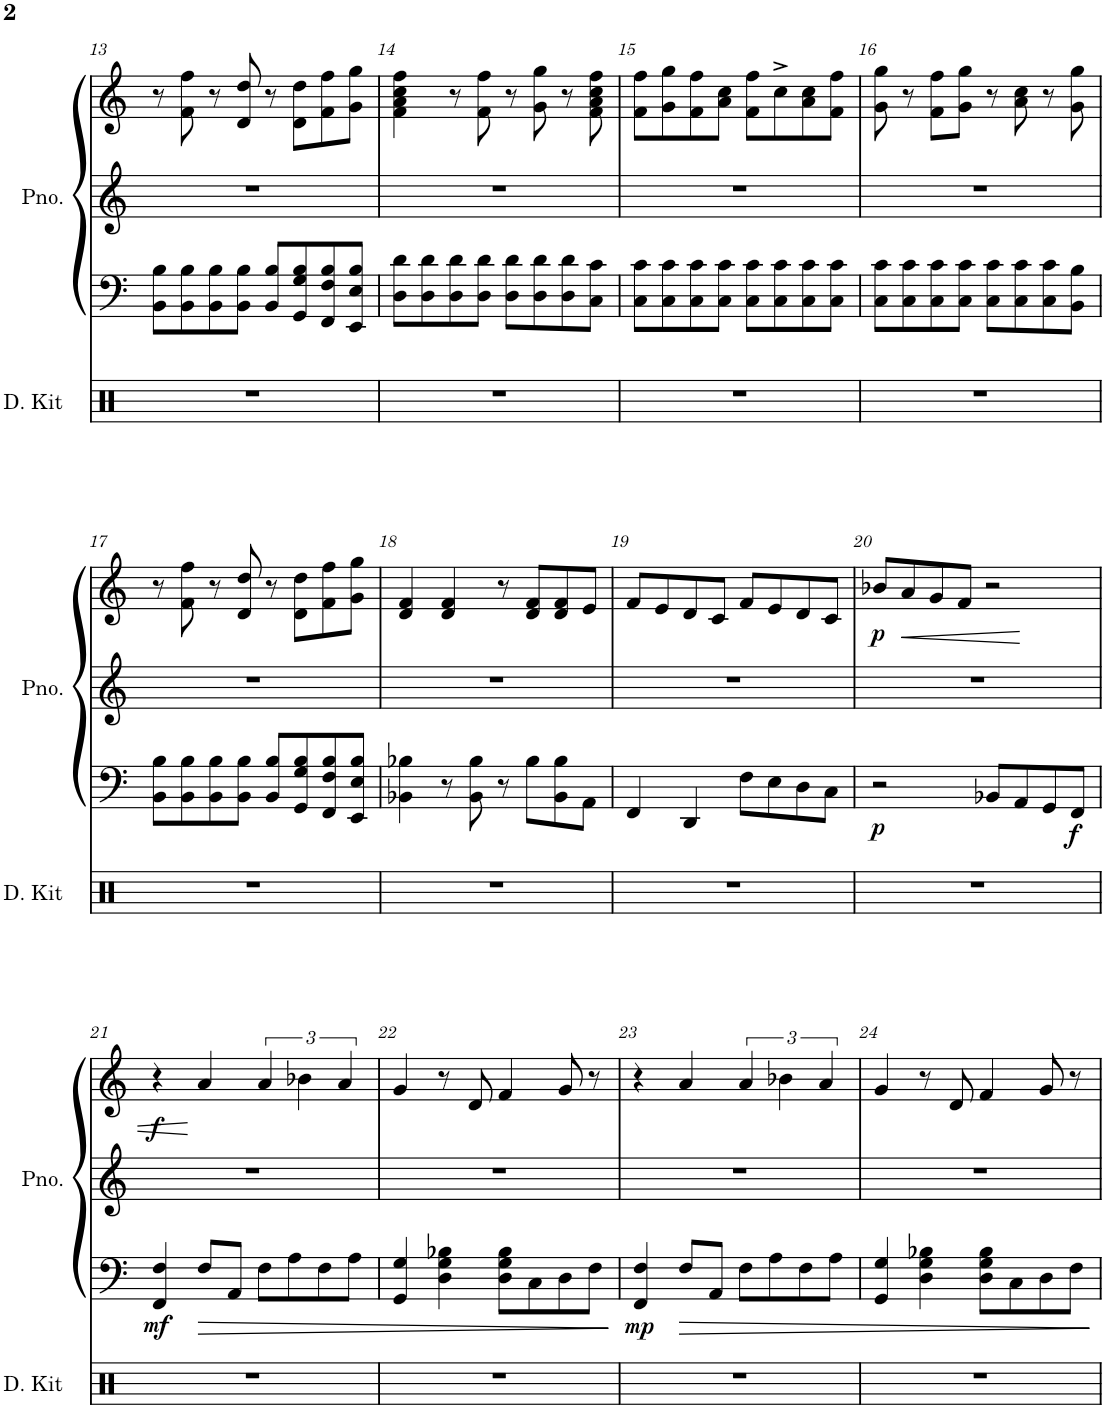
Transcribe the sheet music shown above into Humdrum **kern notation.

**kern	**kern	**kern	**kern	**dynam
*part2	*part1	*part1	*part1	*part1
*staff4	*staff3	*staff2	*staff1	*staff1/2/3
*I"Drum Kit	*I"Piano	*	*	*
*I'D. Kit	*I'Pno.	*	*	*
!!LO:PB:g=z
*clefX	*clefF4	*clefG2	*clefG2	*
*k[]	*k[]	*k[]	*k[]	*
*M4/4	*M4/4	*M4/4	*M4/4	*
=13	=13	=13	=13	=13
1r	8BB\ 8B\L	1r	8r	.
.	8BB\ 8B\	.	8f\ 8ff\	.
.	8BB\ 8B\	.	8r	.
.	8BB\ 8B\J	.	8d/ 8dd/	.
.	8BB/ 8B/L	.	8r	.
.	8GG/ 8G/ 8B/	.	8d\ 8dd\L	.
.	8FF/ 8F/ 8B/	.	8f\ 8ff\	.
.	8EE/ 8E/ 8B/J	.	8g\ 8gg\J	.
=14	=14	=14	=14	=14
1r	8D\ 8d\L	1r	4f\ 4a\ 4cc\ 4ff\	.
.	8D\ 8d\	.	.	.
.	8D\ 8d\	.	8r	.
.	8D\ 8d\J	.	8f\ 8ff\	.
.	8D\ 8d\L	.	8r	.
.	8D\ 8d\	.	8g\ 8gg\	.
.	8D\ 8d\	.	8r	.
.	8C\ 8c\J	.	8f\ 8a\ 8cc\ 8ff\	.
=15	=15	=15	=15	=15
1r	8C\ 8c\L	1r	8f\ 8ff\L	.
.	8C\ 8c\	.	8g\ 8gg\	.
.	8C\ 8c\	.	8f\ 8ff\	.
.	8C\ 8c\J	.	8a\ 8cc\J	.
.	8C\ 8c\L	.	8f\ 8ff\L	.
.	8C\ 8c\	.	8cc^\	.
.	8C\ 8c\	.	8a\ 8cc\	.
.	8C\ 8c\J	.	8f\ 8ff\J	.
=16	=16	=16	=16	=16
1r	8C\ 8c\L	1r	8g\ 8gg\	.
.	8C\ 8c\	.	8r	.
.	8C\ 8c\	.	8f\ 8ff\L	.
.	8C\ 8c\J	.	8g\ 8gg\J	.
.	8C\ 8c\L	.	8r	.
.	8C\ 8c\	.	8a\ 8cc\	.
.	8C\ 8c\	.	8r	.
.	8BB\ 8B\J	.	8g\ 8gg\	.
!!LO:LB:g=z
=17	=17	=17	=17	=17
1r	8BB\ 8B\L	1r	8r	.
.	8BB\ 8B\	.	8f\ 8ff\	.
.	8BB\ 8B\	.	8r	.
.	8BB\ 8B\J	.	8d/ 8dd/	.
.	8BB/ 8B/L	.	8r	.
.	8GG/ 8G/ 8B/	.	8d\ 8dd\L	.
.	8FF/ 8F/ 8B/	.	8f\ 8ff\	.
.	8EE/ 8E/ 8B/J	.	8g\ 8gg\J	.
=18	=18	=18	=18	=18
1r	4BB-X\ 4B-X\	1r	4d/ 4f/	.
.	8r	.	4d/ 4f/	.
.	8BB-\ 8B-\	.	.	.
.	8r	.	8r	.
.	8B-\L	.	8d/ 8f/L	.
.	8BB-\ 8B-\	.	8d/ 8f/	.
.	8AA\J	.	8e/J	.
=19	=19	=19	=19	=19
1r	4FF/	1r	8f/L	.
.	.	.	8e/	.
.	4DD/	.	8d/	.
.	.	.	8c/J	.
.	8F\L	.	8f/L	.
.	8E\	.	8e/	.
.	8D\	.	8d/	.
.	8C\J	.	8c/J	.
=20	=20	=20	=20	=20
!	!	!	!	!LO:DY:b=3
!	!	!	!	!LO:DY:n=1:b
1r	2r	1r	8b-X/L	p p
!	!	!	!	!LO:HP:b
.	.	.	8a/	<
.	.	.	8g/	.
.	.	.	8f/J	.
.	8BB-X/L	.	2r	.
.	8AA/	.	.	.
.	8GG/	.	.	.
!	!	!	!	!LO:DY:n=2:b=3
.	8FF/J	.	.	f
!!LO:LB:g=z
=21	=21	=21	=21	=21
!	!	!	!	!LO:DY:b=3
!	!	!	!	!LO:DY:n=1:b
1r	4FF/ 4F/	1r	4r	mf f
.	8F/L	.	4a/	[
.	8AA/J	.	.	.
.	8F\L	.	6a/	.
.	8A\	.	.	.
.	.	.	6b-X\	.
.	8F\	.	.	.
.	.	.	6a/	.
.	8A\J	.	.	.
=22	=22	=22	=22	=22
1r	4GG/ 4G/	1r	4g/	.
.	4D\ 4G\ 4B-X\	.	8r	.
.	.	.	8d/	.
.	8D\ 8G\ 8B-\L	.	4f/	.
.	8C\	.	.	.
.	8D\	.	8g/	.
.	8F\J	.	8r	.
=23	=23	=23	=23	=23
!	!	!	!	!LO:DY:b=3
1r	4FF/ 4F/	1r	4r	mp
.	8F/L	.	4a/	.
.	8AA/J	.	.	.
.	8F\L	.	6a/	.
.	8A\	.	.	.
.	.	.	6b-X\	.
.	8F\	.	.	.
.	.	.	6a/	.
.	8A\J	.	.	.
=24	=24	=24	=24	=24
1r	4GG/ 4G/	1r	4g/	.
.	4D\ 4G\ 4B-X\	.	8r	.
.	.	.	8d/	.
.	8D\ 8G\ 8B-\L	.	4f/	.
.	8C\	.	.	.
.	8D\	.	8g/	.
.	8F\J	.	8r	.
=	=	=	=	=
*-	*-	*-	*-	*-
